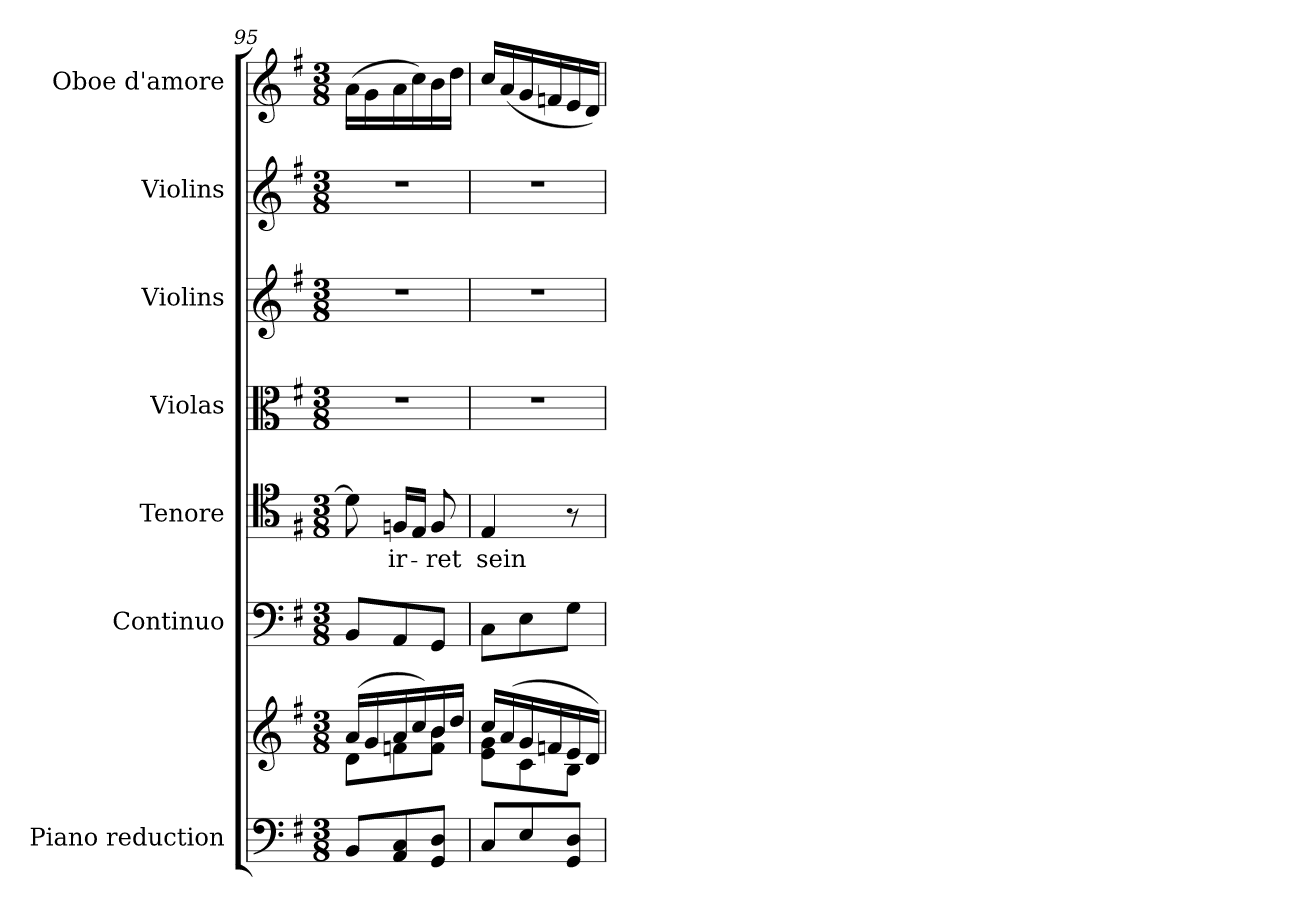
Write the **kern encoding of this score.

**kern	**kern	**kern	**kern	**text	**kern	**kern	**kern	**kern
*part7	*part7	*part6	*part5	*part5	*part4	*part3	*part2	*part1
*staff8	*staff7	*staff6	*staff5	*staff5	*staff4	*staff3	*staff2	*staff1
*I"Piano reduction	*	*I"Continuo	*I"Tenore	*	*I"Violas	*I"Violins	*I"Violins	*I"Oboe d'amore
*I'Pno	*	*	*	*	*	*	*	*I'Ob
*clefF4	*clefG2	*clefF4	*clefC4	*	*clefC3	*clefG2	*clefG2	*clefG2
*k[f#]	*k[f#]	*k[f#]	*k[f#]	*	*k[f#]	*k[f#]	*k[f#]	*k[f#]
*M3/8	*M3/8	*M3/8	*M3/8	*	*M3/8	*M3/8	*M3/8	*M3/8
=95	=95	=95	=95	=95	=95	=95	=95	=95
*	*^	*	*	*	*	*	*	*
8BB/L	(>16a/LL	8d\L	8BB/L	8d\]	.	4.r	4.r	4.r	(>16a\LL
.	16g/	.	.	.	.	.	.	.	16g\
!	!	!	!	!	!LO:LY:b	!	!	!	!
8AA/ 8C/	16a/	8fn\	8AA/	16Fn/LL	-ir-	.	.	.	16a\
.	16cc/)	.	.	16E/JJ	.	.	.	.	16cc\)
!	!	!	!	!	!LO:LY:b	!	!	!	!
8GG/ 8D/J	16b/	8f\ 8b\J	8GG/J	8F/	-ret	.	.	.	16b\
.	16dd/JJ	.	.	.	.	.	.	.	16dd\JJ
!!LO:PB:g=z
=96	=96	=96	=96	=96	=96	=96	=96	=96	=96
!	!	!	!	!	!LO:LY:b	!	!	!	!
8C/L	16cc/LL	8e\ 8g\L	8C\L	4E/	sein	4.r	4.r	4.r	16cc/LL
.	(>16a/	.	.	.	.	.	.	.	(<16a/
8E/	16g/	8c\	8E\	.	.	.	.	.	16g/
.	16fn/	.	.	.	.	.	.	.	16fn/
8GG/ 8D/J	16e/	8B\J	8G\J	8r	.	.	.	.	16e/
.	16d/JJ)	.	.	.	.	.	.	.	16d/JJ)
*	*v	*v	*	*	*	*	*	*	*
=	=	=	=	=	=	=	=	=
*-	*-	*-	*-	*-	*-	*-	*-	*-
